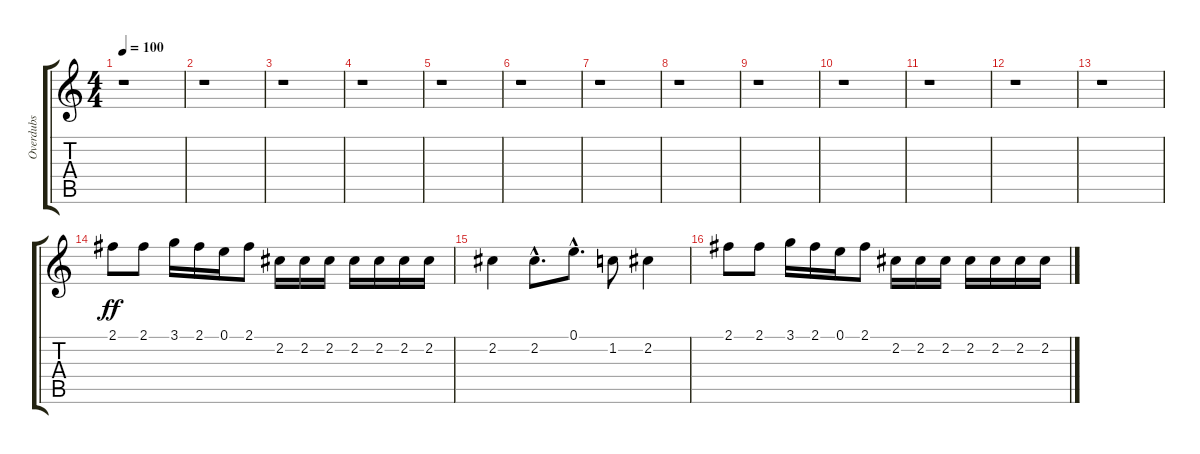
\track ("Overdubs" "Overdubs") {instrument distortionguitar}
\staff {score tabs}
\tuning (E4 B3 G3 D3 A2 E2) {hide}
\ts (4 4)
\tempo 100
\clef g2
\ks c
r.1{dy ff} |
r.1 |
r.1 |
r.1 |
r.1 |
r.1 |
r.1 |
r.1 |
r.1 |
r.1 |
r.1 |
r.1 |
r.1 |
2.1.8 2.1.8 3.1.16 2.1.16 0.1.16 2.1.8 2.2.16 2.2.16 2.2.16 2.2.16 2.2.16 2.2.16 2.2.16 |
2.2.4 2.2{hac}.8{d} 0.1{hac}.8{d} 1.2.8 2.2.4 |
2.1.8 2.1.8 3.1.16 2.1.16 0.1.16 2.1.8 2.2.16 2.2.16 2.2.16 2.2.16 2.2.16 2.2.16 2.2.16
